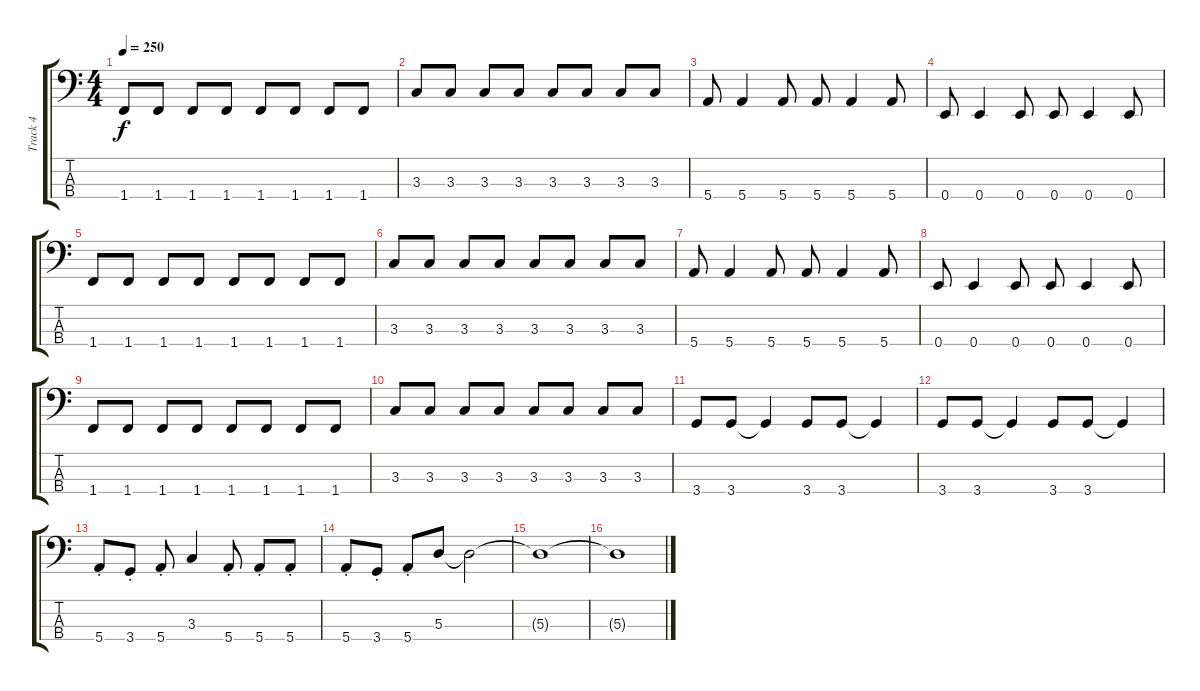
\track ("Track 4" "Track 4") {instrument electricbasspick}
\staff {score tabs}
\tuning (G2 D2 A1 E1) {hide}
\ts (4 4)
\tempo 250
\clef f4
\ks c
1.4.8{dy f} 1.4.8 1.4.8 1.4.8 1.4.8 1.4.8 1.4.8 1.4.8 |
3.3.8 3.3.8 3.3.8 3.3.8 3.3.8 3.3.8 3.3.8 3.3.8 |
5.4.8 5.4.4 5.4.8 5.4.8 5.4.4 5.4.8 |
0.4.8 0.4.4 0.4.8 0.4.8 0.4.4 0.4.8 |
1.4.8 1.4.8 1.4.8 1.4.8 1.4.8 1.4.8 1.4.8 1.4.8 |
3.3.8 3.3.8 3.3.8 3.3.8 3.3.8 3.3.8 3.3.8 3.3.8 |
5.4.8 5.4.4 5.4.8 5.4.8 5.4.4 5.4.8 |
0.4.8 0.4.4 0.4.8 0.4.8 0.4.4 0.4.8 |
1.4.8 1.4.8 1.4.8 1.4.8 1.4.8 1.4.8 1.4.8 1.4.8 |
3.3.8 3.3.8 3.3.8 3.3.8 3.3.8 3.3.8 3.3.8 3.3.8 |
3.4.8 3.4.8 3.4{t}.4 3.4.8 3.4.8 3.4{t}.4 |
3.4.8 3.4.8 3.4{t}.4 3.4.8 3.4.8 3.4{t}.4 |
5.4{st}.8 3.4{st}.8 5.4{st}.8 3.3.4 5.4{st}.8 5.4{st}.8 5.4{st}.8 |
5.4{st}.8 3.4{st}.8 5.4{st}.8 5.3.8 5.3{t}.2 |
5.3{t}.1 |
5.3{t}.1
